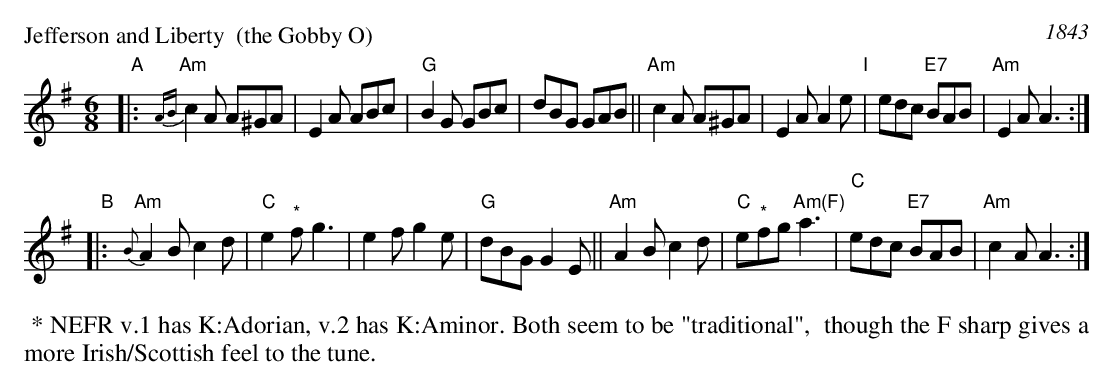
X:1
P: Jefferson and Liberty  (the Gobby O)
O: 1843
M: 6/8
L: 1/8
K: Ador
"A"|:\
"Am"{AB}c2A A^GA | E2A ABc | "G"B2G GBc | dBG GAB ||\
"Am"c2A A^GA | E2A A2e "I"| edc "E7"BAB | "Am"E2A A3 :|
"B"|:\
"Am"{B}A2B c2d | "C"e2"^*"f g3 | e2f g2e | "G"dBG G2E ||\
"Am"A2B c2d | "C"e"^*"fg "Am(F)"a3 | "C"edc "E7"BAB | "Am"c2A A3 :|
